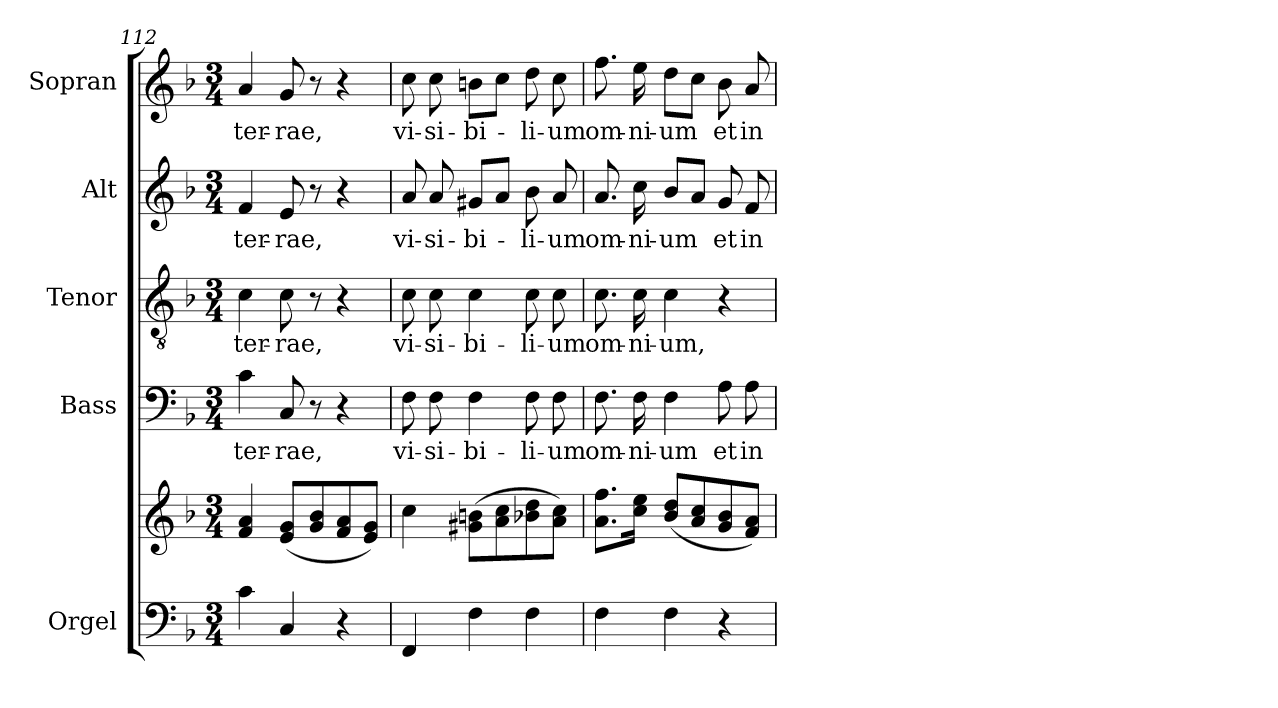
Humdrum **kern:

**kern	**kern	**kern	**text	**kern	**text	**kern	**text	**kern	**text
*part5	*part5	*part4	*part4	*part3	*part3	*part2	*part2	*part1	*part1
*staff6	*staff5	*staff4	*staff4	*staff3	*staff3	*staff2	*staff2	*staff1	*staff1
*I"Orgel	*	*I"Bass	*	*I"Tenor	*	*I"Alt	*	*I"Sopran	*
*I'Org.	*	*I'B.	*	*I'T.	*	*I'A.	*	*I'S.	*
*clefF4	*clefG2	*clefF4	*	*clefGv2	*	*clefG2	*	*clefG2	*
*k[b-]	*k[b-]	*k[b-]	*	*k[b-]	*	*k[b-]	*	*k[b-]	*
*F:	*F:	*F:	*	*F:	*	*F:	*	*F:	*
*M3/4	*M3/4	*M3/4	*	*M3/4	*	*M3/4	*	*M3/4	*
=112	=112	=112	=112	=112	=112	=112	=112	=112	=112
!	!	!	!LO:LY:b	!	!LO:LY:b	!	!LO:LY:b	!	!LO:LY:b
4c\	4f/ 4a/	4c\	ter-	4c\	ter-	4f/	ter-	4a/	ter-
!	!	!	!LO:LY:b	!	!LO:LY:b	!	!LO:LY:b	!	!LO:LY:b
4C/	(<8e/ 8g/L	8C/	-rae,	8c\	-rae,	8e/	-rae,	8g/	-rae,
.	8g/ 8b-/	8r	.	8r	.	8r	.	8r	.
4r	8f/ 8a/	4r	.	4r	.	4r	.	4r	.
.	8e/ 8g/J)	.	.	.	.	.	.	.	.
=113	=113	=113	=113	=113	=113	=113	=113	=113	=113
!	!	!	!LO:LY:b	!	!LO:LY:b	!	!LO:LY:b	!	!LO:LY:b
4FF/	4cc\	8F\	vi-	8c\	vi-	8a/	vi-	8cc\	vi-
!	!	!	!LO:LY:b	!	!LO:LY:b	!	!LO:LY:b	!	!LO:LY:b
.	.	8F\	-si-	8c\	-si-	8a/	-si-	8cc\	-si-
!	!	!	!LO:LY:b	!	!LO:LY:b	!	!LO:LY:b	!	!LO:LY:b
4F\	(>8g#X\ 8bn\L	4F\	-bi-	4c\	-bi-	8g#X/L	-bi-	8bn\L	-bi-
.	8a\ 8cc\	.	.	.	.	8a/J	.	8cc\J	.
!	!	!	!LO:LY:b	!	!LO:LY:b	!	!LO:LY:b	!	!LO:LY:b
4F\	8b-X\ 8dd\	8F\	-li-	8c\	-li-	8b-\	-li-	8dd\	-li-
!	!	!	!LO:LY:b	!	!LO:LY:b	!	!LO:LY:b	!	!LO:LY:b
.	8a\ 8cc\J)	8F\	-um	8c\	-um	8a/	-um	8cc\	-um
!!LO:PB:g=z
=114	=114	=114	=114	=114	=114	=114	=114	=114	=114
!	!	!	!LO:LY:b	!	!LO:LY:b	!	!LO:LY:b	!	!LO:LY:b
4F\	8.a\ 8.ff\L	8.F\	om-	8.c\	om-	8.a/	om-	8.ff\	om-
!	!	!	!LO:LY:b	!	!LO:LY:b	!	!LO:LY:b	!	!LO:LY:b
.	16cc\ 16ee\Jk	16F\	-ni-	16c\	-ni-	16cc\	-ni-	16ee\	-ni-
!	!	!	!LO:LY:b	!	!LO:LY:b	!	!LO:LY:b	!	!LO:LY:b
4F\	(<8b-/ 8dd/L	4F\	-um	4c\	-um,	8b-/L	-um	8dd\L	-um
.	8a/ 8cc/	.	.	.	.	8a/J	.	8cc\J	.
!	!	!	!LO:LY:b	!	!	!	!LO:LY:b	!	!LO:LY:b
4r	8g/ 8b-/	8A\	et	4r	.	8g/	et	8b-\	et
!	!	!	!LO:LY:b	!	!	!	!LO:LY:b	!	!LO:LY:b
.	8f/ 8a/J)	8A\	in-	.	.	8f/	in-	8a/	in-
=	=	=	=	=	=	=	=	=	=
*-	*-	*-	*-	*-	*-	*-	*-	*-	*-
